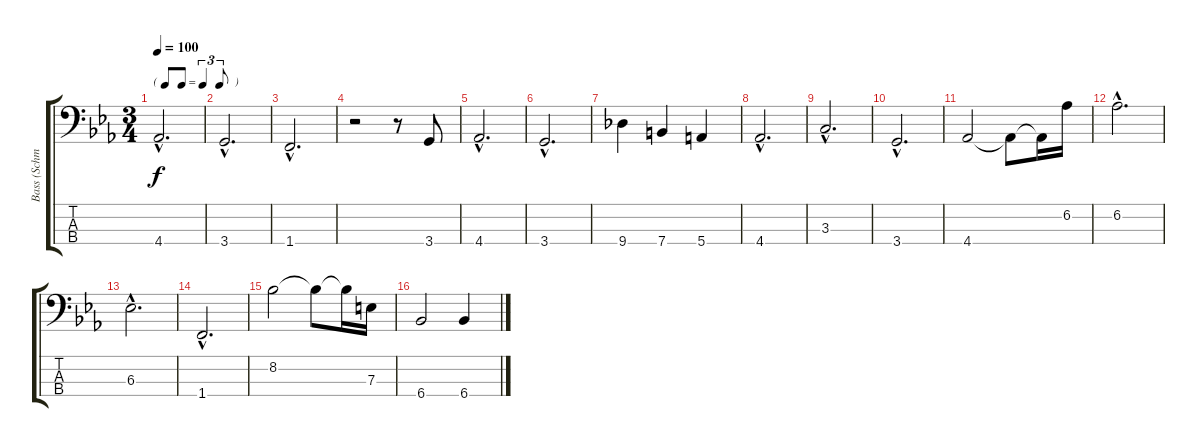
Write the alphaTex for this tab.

\track ("Bass (Schmit)" "Bass (Schm") {instrument fretlessbass}
\staff {score tabs}
\tuning (G2 D2 A1 E1) {hide}
\ts (3 4)
\tf triplet8th
\tempo 100
\clef f4
\ks eb
4.4{hac}.2{d dy f} |
3.4{hac}.2{d} |
1.4{hac}.2{d} |
r.2 r.8 3.4.8 |
4.4{hac}.2{d} |
3.4{hac}.2{d} |
9.4.4 7.4.4 5.4.4 |
4.4{hac}.2{d} |
3.3{hac}.2{d} |
3.4{hac}.2{d} |
4.4.2 4.4{t}.8 4.4{t}.16 6.2.16 |
6.2{hac}.2{d} |
6.3{hac}.2{d} |
1.4{hac}.2{d} |
8.2.2 8.2{t}.8 8.2{t}.16 7.3.16 |
6.4.2 6.4{sl}.4
